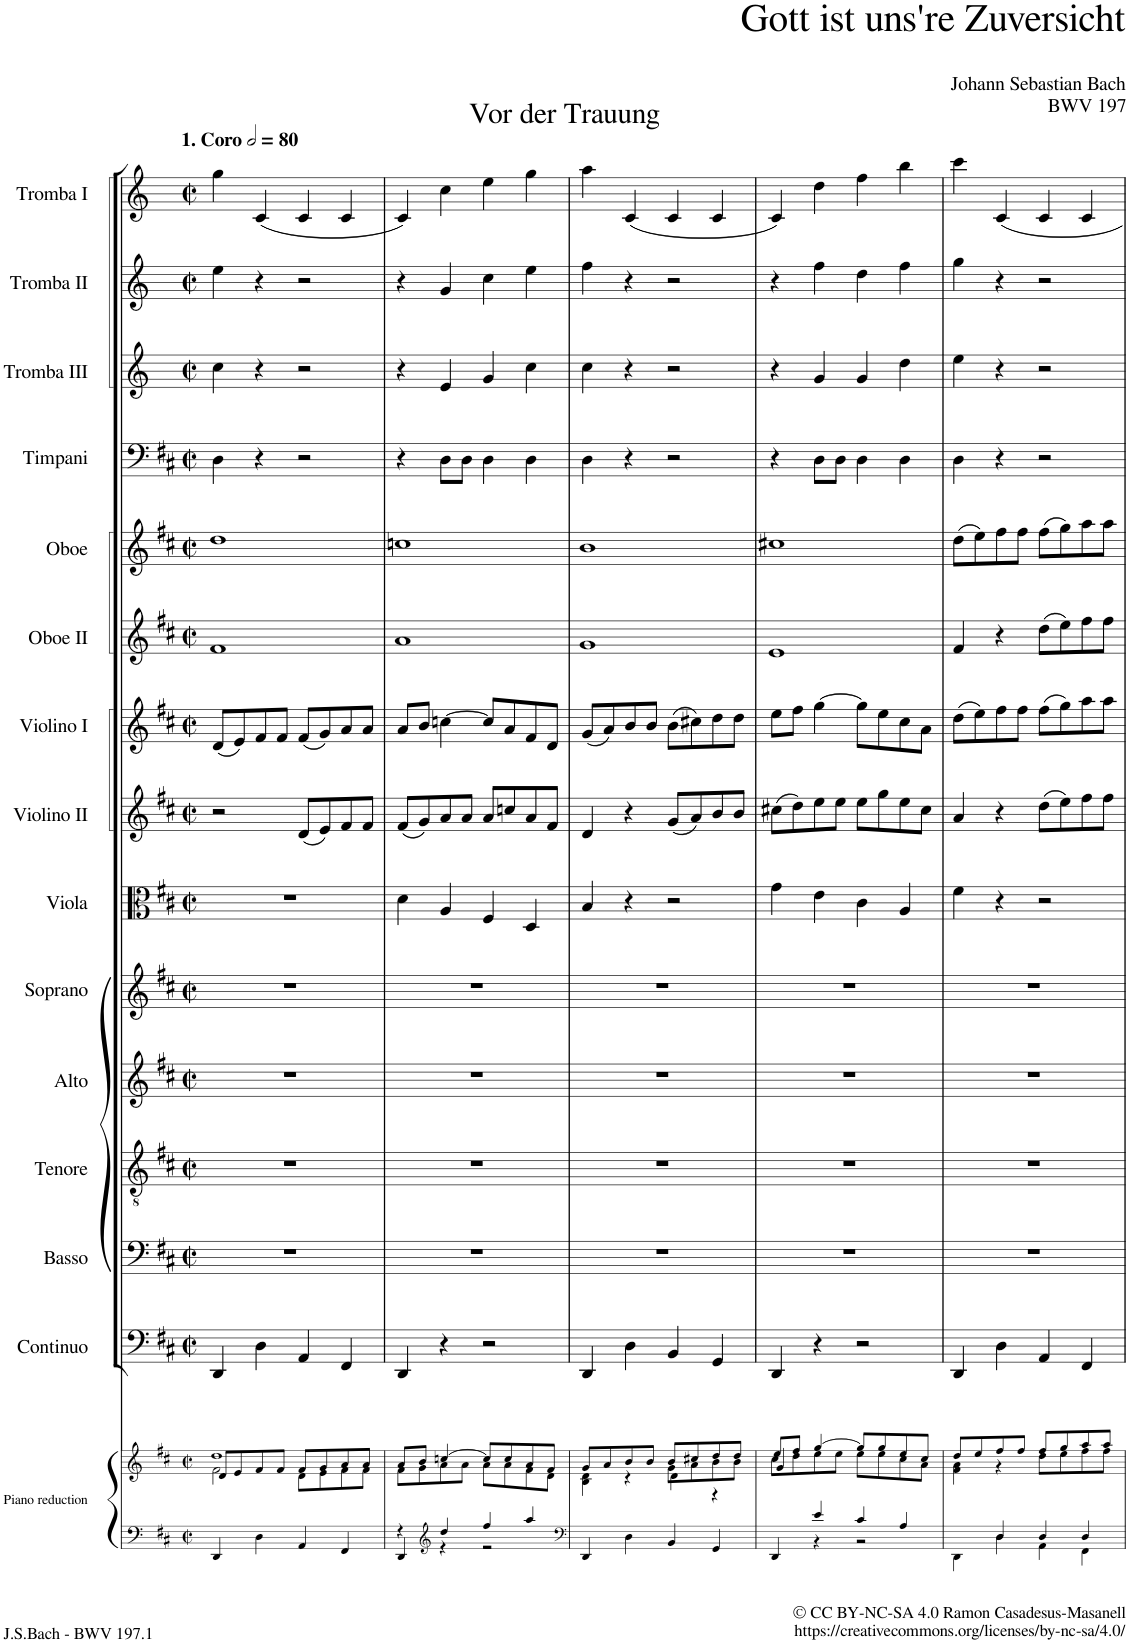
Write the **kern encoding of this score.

**kern	**kern	**kern	**kern	**kern	**kern	**kern	**kern	**kern	**kern	**kern	**kern	**kern	**kern	**kern	**kern
*part15	*part15	*part14	*part13	*part12	*part11	*part10	*part9	*part8	*part7	*part6	*part5	*part4	*part3	*part2	*part1
*staff16	*staff15	*staff14	*staff13	*staff12	*staff11	*staff10	*staff9	*staff8	*staff7	*staff6	*staff5	*staff4	*staff3	*staff2	*staff1
*I"Piano reduction	*	*I"Continuo	*I"Basso	*I"Tenore	*I"Alto	*I"Soprano	*I"Viola	*I"Violino II	*I"Violino I	*I"Oboe II	*I"Oboe	*I"Timpani	*I"Tromba III	*I"Tromba II	*I"Tromba I
*I'Pno	*	*	*	*	*	*	*I'Vla	*I'Vln	*I'Vln	*I'Ob	*I'Ob	*I'Timp	*	*	*
*stria5	*stria5	*	*	*	*	*	*	*	*	*	*	*	*	*	*
*clefF4	*clefG2	*clefF4	*clefF4	*clefGv2	*clefG2	*clefG2	*clefC3	*clefG2	*clefG2	*clefG2	*clefG2	*clefF4	*clefG2	*clefG2	*clefG2
*	*	*	*	*	*	*	*	*	*	*	*	*	*Trd-1c-2	*Trd-1c-2	*Trd-1c-2
*k[f#c#]	*k[f#c#]	*k[f#c#]	*k[f#c#]	*k[f#c#]	*k[f#c#]	*k[f#c#]	*k[f#c#]	*k[f#c#]	*k[f#c#]	*k[f#c#]	*k[f#c#]	*k[f#c#]	*k[]	*k[]	*k[]
*M2/2	*M2/2	*M2/2	*M2/2	*M2/2	*M2/2	*M2/2	*M2/2	*M2/2	*M2/2	*M2/2	*M2/2	*M2/2	*M2/2	*M2/2	*M2/2
*met(c|)	*met(c|)	*met(c|)	*met(c|)	*met(c|)	*met(c|)	*met(c|)	*met(c|)	*met(c|)	*met(c|)	*met(c|)	*met(c|)	*met(c|)	*met(c|)	*met(c|)	*met(c|)
*MM160	*MM160	*MM160	*MM160	*MM160	*MM160	*MM160	*MM160	*MM160	*MM160	*MM160	*MM160	*MM160	*MM160	*MM160	*MM160
=1	=1	=1	=1	=1	=1	=1	=1	=1	=1	=1	=1	=1	=1	=1	=1
*	*^	*	*	*	*	*	*	*	*	*	*	*	*	*	*
*	*	*^	*	*	*	*	*	*	*	*	*	*	*	*	*	*
!	!	!	!	!	!	!	!	!	!	!	!	!	!	!	!	!	!LO:TX:a:B:t=1. Coro
4DD/	8d/L	2f#\	1dd	4DD/	1r	1r	1r	1r	1r	2r	(8d/L	1f#	1dd	4D\	4cc\	4ee\	4gg\
.	8e/	.	.	.	.	.	.	.	.	.	8e/)	.	.	.	.	.	.
4D\	8f#/	.	.	4D\	.	.	.	.	.	.	8f#/	.	.	4r	4r	4r	(4c/
.	8f#/J	.	.	.	.	.	.	.	.	.	8f#/J	.	.	.	.	.	.
4AA/	8f#/L	8d\L	.	4AA/	.	.	.	.	.	(8d/L	(8f#/L	.	.	2r	2r	2r	4c/
.	8g/	8e\	.	.	.	.	.	.	.	8e/)	8g/)	.	.	.	.	.	.
4FF#/	8a/	8f#\	.	4FF#/	.	.	.	.	.	8f#/	8a/	.	.	.	.	.	4c/
.	8a/J	8f#\J	.	.	.	.	.	.	.	8f#/J	8a/J	.	.	.	.	.	.
*	*	*v	*v	*	*	*	*	*	*	*	*	*	*	*	*	*	*
=2	=2	=2	=2	=2	=2	=2	=2	=2	=2	=2	=2	=2	=2	=2	=2	=2
*^	*	*	*	*	*	*	*	*	*	*	*	*	*	*	*	*
4r	4DD/	8a/L	8f#\L	4DD/	1r	1r	1r	1r	4d\	(8f#/L	8a/L	1a	1ccn	4r	4r	4r	4c/)
.	.	8b/J	8g\	.	.	.	.	.	.	8g/)	8b/J	.	.	.	.	.	.
*clefG2	*	*	*	*	*	*	*	*	*	*	*	*	*	*	*	*	*
4dd/	4r	[4ccn/	8a\	4r	.	.	.	.	4A/	8a/	[4ccn\	.	.	8D\L	4e/	4g/	4cc\
.	.	.	8a\J	.	.	.	.	.	.	8a/J	.	.	.	8D\J	.	.	.
4ff#/	2r	8cc/L]	8a\L	2r	.	.	.	.	4F#/	8a/L	8cc/L]	.	.	4D\	4g/	4cc\	4ee\
.	.	8cc/	8a\	.	.	.	.	.	.	8ccn/	8a/	.	.	.	.	.	.
4aa/	.	8a/	8f#\	.	.	.	.	.	4D/	8a/	8f#/	.	.	4D\	4cc\	4ee\	4gg\
.	.	8f#/J	8d\J	.	.	.	.	.	.	8f#/J	8d/J	.	.	.	.	.	.
*v	*v	*	*	*	*	*	*	*	*	*	*	*	*	*	*	*	*
*	*v	*v	*	*	*	*	*	*	*	*	*	*	*	*	*	*
=3	=3	=3	=3	=3	=3	=3	=3	=3	=3	=3	=3	=3	=3	=3	=3
*clefF4	*	*	*	*	*	*	*	*	*	*	*	*	*	*	*
*	*^	*	*	*	*	*	*	*	*	*	*	*	*	*	*
*	*	*^	*	*	*	*	*	*	*	*	*	*	*	*	*	*
4DD/	8g/L	4B\ 4d\	4ryy	4DD/	1r	1r	1r	1r	4B/	4d/	(8g/L	1g	1b	4D\	4cc\	4ff\	4aa\
.	8a/	.	.	.	.	.	.	.	.	.	8a/)	.	.	.	.	.	.
4D\	8b/	4r	4ryy	4D\	.	.	.	.	4r	4r	8b/	.	.	4r	4r	4r	(4c/
.	8b/J	.	.	.	.	.	.	.	.	.	8b/J	.	.	.	.	.	.
4BB/	8b/L	8g\L	4d\	4BB/	.	.	.	.	2r	(8g/L	(8b\L	.	.	2r	2r	2r	4c/
.	8cc#X/	8a\	.	.	.	.	.	.	.	8a/)	8cc#X\)	.	.	.	.	.	.
4GG/	8dd/	8b\	4r	4GG/	.	.	.	.	.	8b/	8dd\	.	.	.	.	.	4c/
.	8dd/J	8b\J	.	.	.	.	.	.	.	8b/J	8dd\J	.	.	.	.	.	.
=4	=4	=4	=4	=4	=4	=4	=4	=4	=4	=4	=4	=4	=4	=4	=4	=4	=4
*^	*	*	*	*	*	*	*	*	*	*	*	*	*	*	*	*	*
4ryy	4DD/	8ee/L	8cc#\L	4g/	4DD/	1r	1r	1r	1r	4g\	(8cc#X\L	8ee\L	1e	1cc#X	4r	4r	4r	4c/)
.	.	8ff#/J	8dd\	.	.	.	.	.	.	.	8dd\)	8ff#\J	.	.	.	.	.	.
4e/	4r	[4gg/	8ee\	2.ryy	4r	.	.	.	.	4e\	8ee\	[4gg\	.	.	8D\L	4g/	4ff\	4dd\
.	.	.	8ee\J	.	.	.	.	.	.	.	8ee\J	.	.	.	8D\J	.	.	.
4c#/	2r	8gg/L]	8ee\L	.	2r	.	.	.	.	4c#\	8ee\L	8gg\L]	.	.	4D\	4g/	4dd\	4ff\
.	.	8gg/	8ee\	.	.	.	.	.	.	.	8gg\	8ee\	.	.	.	.	.	.
4A/	.	8ee/	8cc#\	.	.	.	.	.	.	4A/	8ee\	8cc#\	.	.	4D\	4dd\	4ff\	4bb\
.	.	8cc#/J	8a\J	.	.	.	.	.	.	.	8cc#\J	8a\J	.	.	.	.	.	.
*	*	*	*v	*v	*	*	*	*	*	*	*	*	*	*	*	*	*	*
=5	=5	=5	=5	=5	=5	=5	=5	=5	=5	=5	=5	=5	=5	=5	=5	=5	=5
4ryy	4DD\	8dd/L	4f#\ 4a\	4DD/	1r	1r	1r	1r	4f#\	4a/	(8dd\L	4f#/	(8dd\L	4D\	4ee\	4gg\	4ccc\
.	.	8ee/	.	.	.	.	.	.	.	.	8ee\)	.	8ee\)	.	.	.	.
4D/	4D\	8ff#/	4r	4D\	.	.	.	.	4r	4r	8ff#\	4r	8ff#\	4r	4r	4r	4c/
.	.	8ff#/J	.	.	.	.	.	.	.	.	8ff#\J	.	8ff#\J	.	.	.	.
4D/	4AA\	8ff#/L	8dd\L	4AA/	.	.	.	.	2r	(8dd\L	(8ff#\L	(8dd\L	(8ff#\L	2r	2r	2r	4c/
.	.	8gg/	8ee\	.	.	.	.	.	.	8ee\)	8gg\)	8ee\)	8gg\)	.	.	.	.
4D/	4FF#\	8aa/	8ff#\	4FF#/	.	.	.	.	.	8ff#\	8aa\	8ff#\	8aa\	.	.	.	4c/
.	.	8aa/J	8ff#\J	.	.	.	.	.	.	8ff#\J	8aa\J	8ff#\J	8aa\J	.	.	.	.
*v	*v	*	*	*	*	*	*	*	*	*	*	*	*	*	*	*	*
*	*v	*v	*	*	*	*	*	*	*	*	*	*	*	*	*	*
=	=	=	=	=	=	=	=	=	=	=	=	=	=	=	=
*-	*-	*-	*-	*-	*-	*-	*-	*-	*-	*-	*-	*-	*-	*-	*-
